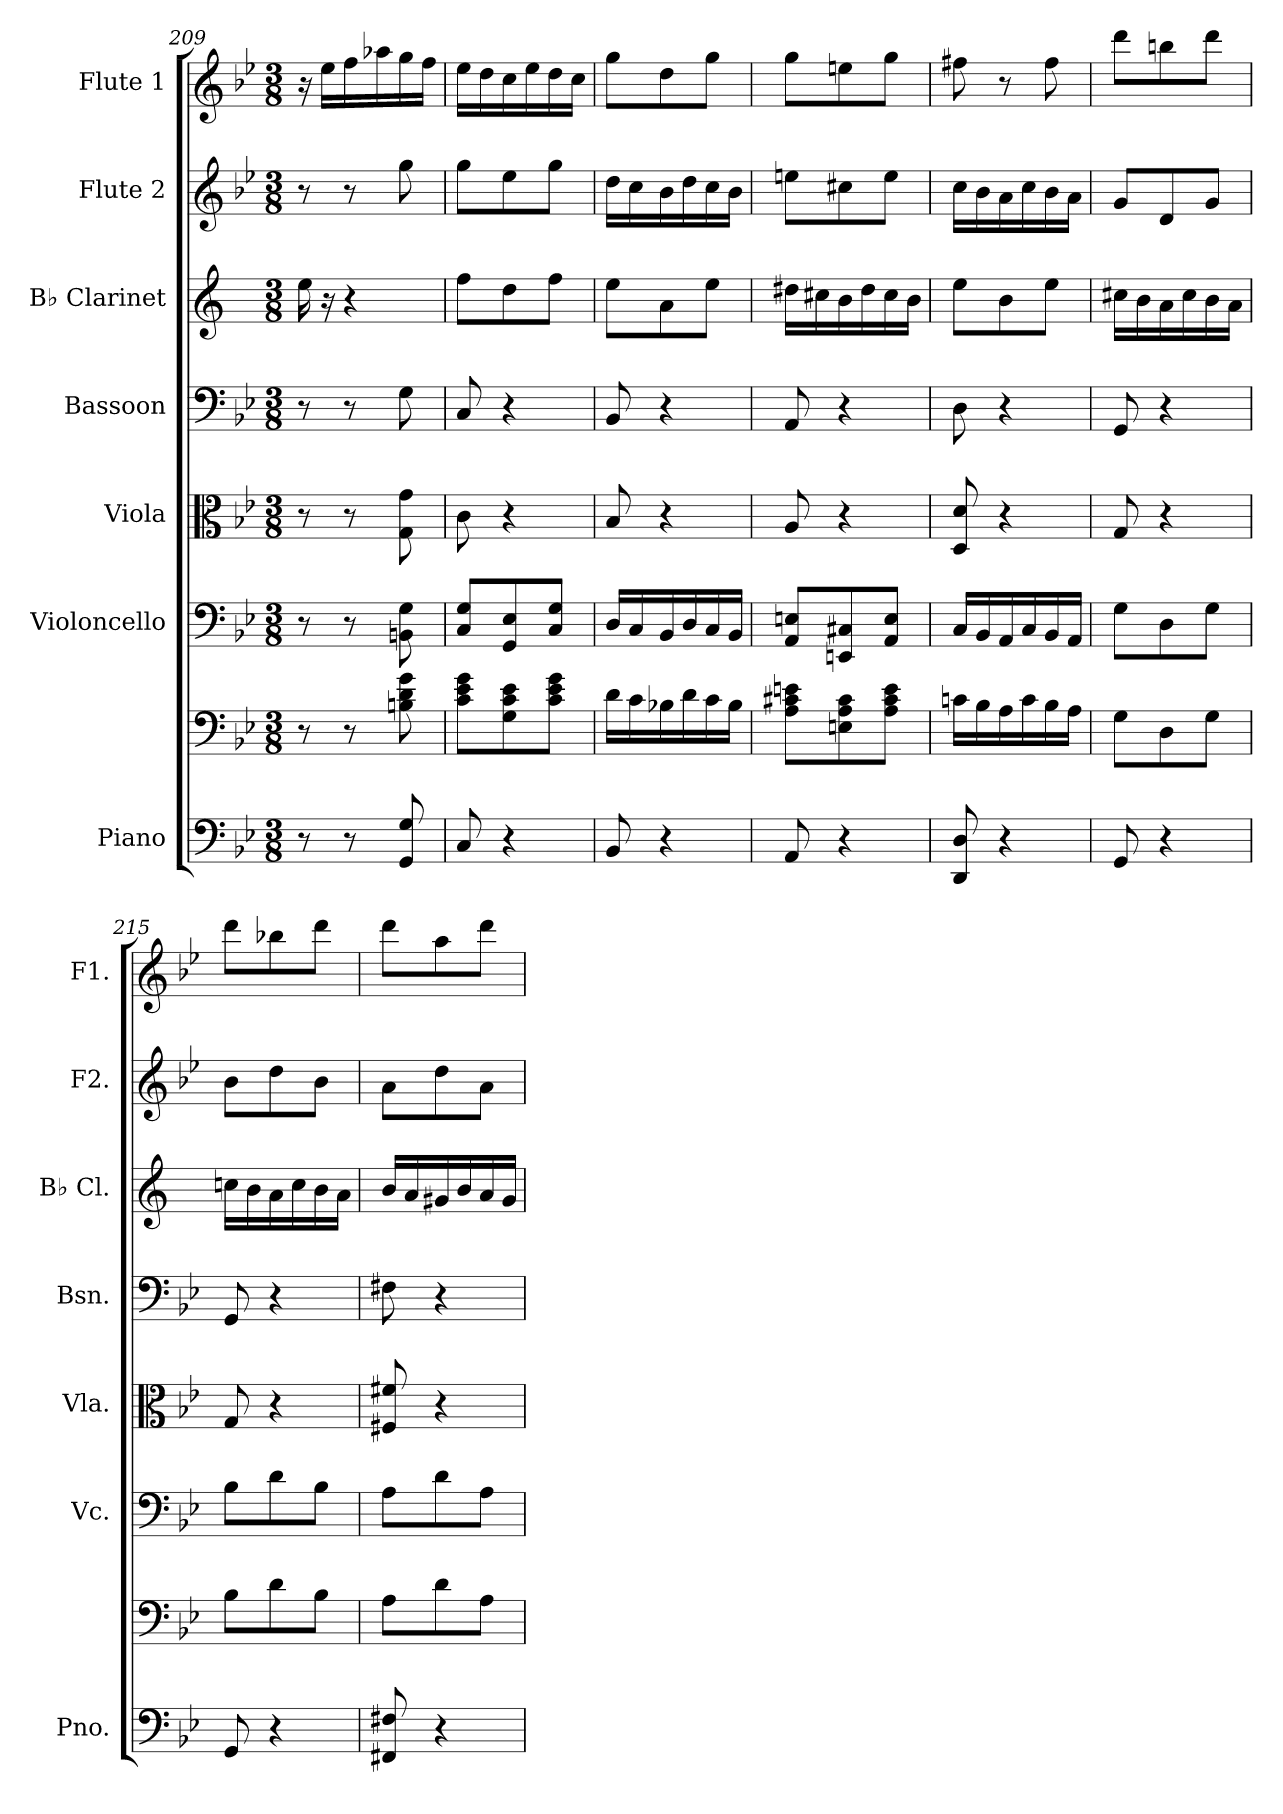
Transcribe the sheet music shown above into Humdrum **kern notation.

**kern	**kern	**kern	**kern	**kern	**kern	**kern	**kern
*part7	*part7	*part6	*part5	*part4	*part3	*part2	*part1
*staff8	*staff7	*staff6	*staff5	*staff4	*staff3	*staff2	*staff1
*I"Piano	*	*I"Violoncello	*I"Viola	*I"Bassoon	*I"B♭ Clarinet	*I"Flute 2	*I"Flute 1
*I'Pno.	*	*I'Vc.	*I'Vla.	*I'Bsn.	*I'B♭ Cl.	*I'F2.	*I'F1.
*clefF4	*clefF4	*clefF4	*clefC3	*clefF4	*clefG2	*clefG2	*clefG2
*	*	*	*	*	*ITrd1c2	*	*
*k[b-e-]	*k[b-e-]	*k[b-e-]	*k[b-e-]	*k[b-e-]	*k[b-e-]	*k[b-e-]	*k[b-e-]
*M3/8	*M3/8	*M3/8	*M3/8	*M3/8	*M3/8	*M3/8	*M3/8
=209	=209	=209	=209	=209	=209	=209	=209
8r	8r	8r	8r	8r	16dd\	8r	16r
.	.	.	.	.	16r	.	16ee-\LL
8r	8r	8r	8r	8r	4r	8r	16ff\
.	.	.	.	.	.	.	16aa-X\
8GG/ 8G/	8Bn\ 8d\ 8g\	8BBn\ 8G\	8G\ 8g\	8G\	.	8gg\	16gg\
.	.	.	.	.	.	.	16ff\JJ
=210	=210	=210	=210	=210	=210	=210	=210
8C/	8c\ 8e-\ 8g\L	8C/ 8G/L	8c\	8C/	8ee-\L	8gg\L	16ee-\LL
.	.	.	.	.	.	.	16dd\
4r	8G\ 8c\ 8e-\	8GG/ 8E-/	4r	4r	8cc\	8ee-\	16cc\
.	.	.	.	.	.	.	16ee-\
.	8c\ 8e-\ 8g\J	8C/ 8G/J	.	.	8ee-\J	8gg\J	16dd\
.	.	.	.	.	.	.	16cc\JJ
=211	=211	=211	=211	=211	=211	=211	=211
8BB-/	16d\LL	16D/LL	8B-/	8BB-/	8dd\L	16dd\LL	8gg\L
.	16c\	16C/	.	.	.	16cc\	.
4r	16B-X\	16BB-/	4r	4r	8g\	16b-\	8dd\
.	16d\	16D/	.	.	.	16dd\	.
.	16c\	16C/	.	.	8dd\J	16cc\	8gg\J
.	16B-\JJ	16BB-/JJ	.	.	.	16b-\JJ	.
=212	=212	=212	=212	=212	=212	=212	=212
8AA/	8A\ 8c#X\ 8en\L	8AA/ 8En/L	8A/	8AA/	16cc#X\LL	8een\L	8gg\L
.	.	.	.	.	16bn\	.	.
4r	8En\ 8A\ 8c#\	8EEn/ 8C#X/	4r	4r	16a\	8cc#X\	8een\
.	.	.	.	.	16cc#\	.	.
.	8A\ 8c#\ 8e\J	8AA/ 8E/J	.	.	16b\	8ee\J	8gg\J
.	.	.	.	.	16a\JJ	.	.
=213	=213	=213	=213	=213	=213	=213	=213
8DD/ 8D/	16cn\LL	16C/LL	8D/ 8d/	8D\	8dd\L	16cc\LL	8ff#X\
.	16B-\	16BB-/	.	.	.	16b-\	.
4r	16A\	16AA/	4r	4r	8a\	16a\	8r
.	16c\	16C/	.	.	.	16cc\	.
.	16B-\	16BB-/	.	.	8dd\J	16b-\	8ff#\
.	16A\JJ	16AA/JJ	.	.	.	16a\JJ	.
=214	=214	=214	=214	=214	=214	=214	=214
8GG/	8G\L	8G\L	8G/	8GG/	16bn\LL	8g/L	8ddd\L
.	.	.	.	.	16a\	.	.
4r	8D\	8D\	4r	4r	16g\	8d/	8bbn\
.	.	.	.	.	16b\	.	.
.	8G\J	8G\J	.	.	16a\	8g/J	8ddd\J
.	.	.	.	.	16g\JJ	.	.
!!LO:LB:g=z
=215	=215	=215	=215	=215	=215	=215	=215
8GG/	8B-\L	8B-\L	8G/	8GG/	16b-X\LL	8b-\L	8ddd\L
.	.	.	.	.	16a\	.	.
4r	8d\	8d\	4r	4r	16g\	8dd\	8bb-X\
.	.	.	.	.	16b-\	.	.
.	8B-\J	8B-\J	.	.	16a\	8b-\J	8ddd\J
.	.	.	.	.	16g\JJ	.	.
=216	=216	=216	=216	=216	=216	=216	=216
8FF#X/ 8F#X/	8A\L	8A\L	8F#X/ 8f#X/	8F#X\	16a/LL	8a\L	8ddd\L
.	.	.	.	.	16g/	.	.
4r	8d\	8d\	4r	4r	16f#X/	8dd\	8aa\
.	.	.	.	.	16a/	.	.
.	8A\J	8A\J	.	.	16g/	8a\J	8ddd\J
.	.	.	.	.	16f#/JJ	.	.
=	=	=	=	=	=	=	=
*-	*-	*-	*-	*-	*-	*-	*-
